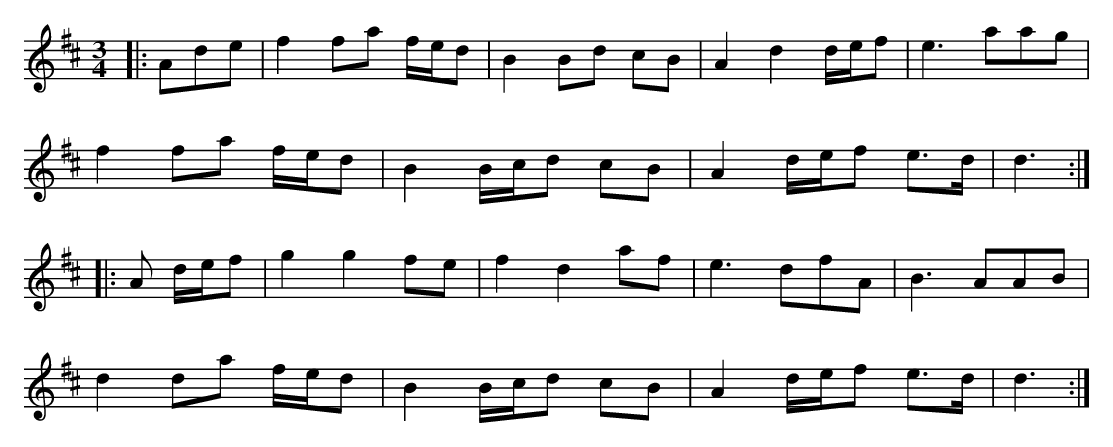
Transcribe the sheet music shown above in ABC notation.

X:1
M:3/4
K:D
|:Ade|f2 fa f/e/d|B2 Bd cB|A2 d2 d/e/f|e3 aag|
f2 fa f/e/d|B2 B/c/d cB|A2 d/e/f e>d|d3:|
|:A d/e/f|g2 g2 fe|f2 d2 af|e3 dfA|B3 AAB|
d2 da f/e/d|B2 B/c/d cB|A2 d/e/f e>d|d3:|
